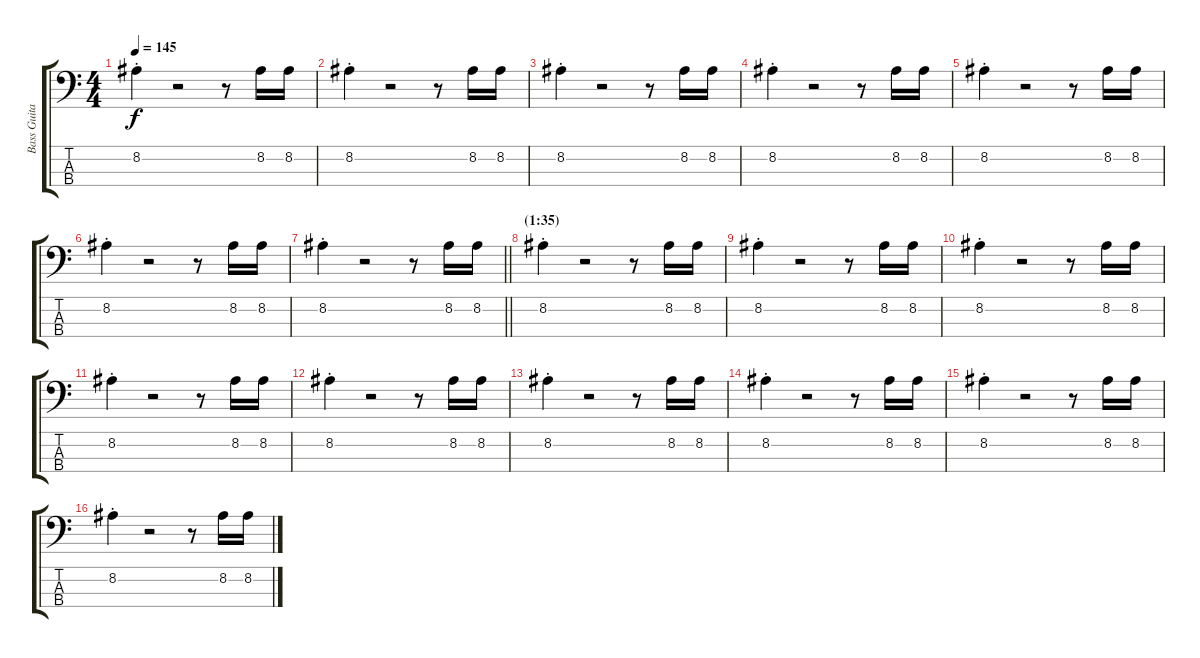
\track ("Bass Guitar" "Bass Guita") {instrument electricbassfinger}
\staff {score tabs}
\tuning (G2 D2 A1 E1) {hide}
\ts (4 4)
\tempo 145
\clef f4
\ks c
8.2{st}.4{dy f} r.2 r.8 8.2.16 8.2.16 |
8.2{st}.4 r.2 r.8 8.2.16 8.2.16 |
8.2{st}.4 r.2 r.8 8.2.16 8.2.16 |
8.2{st}.4 r.2 r.8 8.2.16 8.2.16 |
8.2{st}.4 r.2 r.8 8.2.16 8.2.16 |
8.2{st}.4 r.2 r.8 8.2.16 8.2.16 |
\barLineRight lightlight
8.2{st}.4 r.2 r.8 8.2.16 8.2.16 |
\section ("" "(1:35)")
8.2{st}.4 r.2 r.8 8.2.16 8.2.16 |
8.2{st}.4 r.2 r.8 8.2.16 8.2.16 |
8.2{st}.4 r.2 r.8 8.2.16 8.2.16 |
8.2{st}.4 r.2 r.8 8.2.16 8.2.16 |
8.2{st}.4 r.2 r.8 8.2.16 8.2.16 |
8.2{st}.4 r.2 r.8 8.2.16 8.2.16 |
8.2{st}.4 r.2 r.8 8.2.16 8.2.16 |
8.2{st}.4 r.2 r.8 8.2.16 8.2.16 |
8.2{st}.4 r.2 r.8 8.2.16 8.2.16
